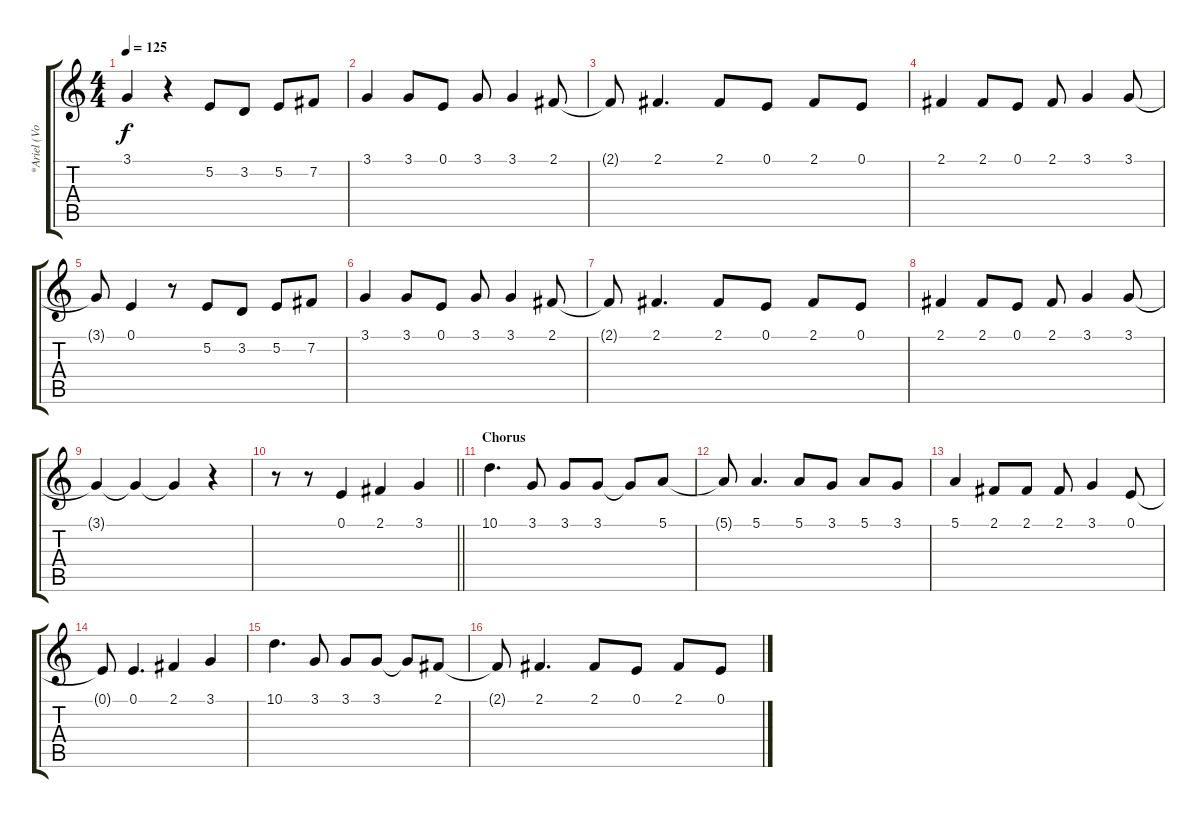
\track ("*Ariel (Vocal)" "*Ariel (Vo") {instrument oboe}
\staff {score tabs}
\tuning (E4 B3 G3 D3 A2 E2) {hide}
\ts (4 4)
\tempo 125
\clef g2
\ks c
3.1{t}.4{dy f} r.4 5.2.8 3.2.8 5.2.8 7.2.8 |
3.1.4 3.1.8 0.1.8 3.1.8 3.1.4 2.1.8 |
2.1{t}.8 2.1.4{d} 2.1.8 0.1.8 2.1.8 0.1.8 |
2.1.4 2.1.8 0.1.8 2.1.8 3.1.4 3.1.8 |
3.1{t}.8 0.1.4 r.8 5.2.8 3.2.8 5.2.8 7.2.8 |
3.1.4 3.1.8 0.1.8 3.1.8 3.1.4 2.1.8 |
2.1{t}.8 2.1.4{d} 2.1.8 0.1.8 2.1.8 0.1.8 |
2.1.4 2.1.8 0.1.8 2.1.8 3.1.4 3.1.8 |
3.1{t}.4 3.1{t}.4 3.1{t}.4 r.4 |
\barLineRight lightlight
r.8 r.8 0.1.4 2.1.4 3.1.4 |
\section ("" "Chorus")
10.1.4{d} 3.1.8 3.1.8 3.1.8 3.1{t}.8 5.1.8 |
5.1{t}.8 5.1.4{d} 5.1.8 3.1.8 5.1.8 3.1.8 |
5.1.4 2.1.8 2.1.8 2.1.8 3.1.4 0.1.8 |
0.1{t}.8 0.1.4{d} 2.1.4 3.1.4 |
10.1.4{d} 3.1.8 3.1.8 3.1.8 3.1{t}.8 2.1.8 |
2.1{t}.8 2.1.4{d} 2.1.8 0.1.8 2.1.8 0.1.8
